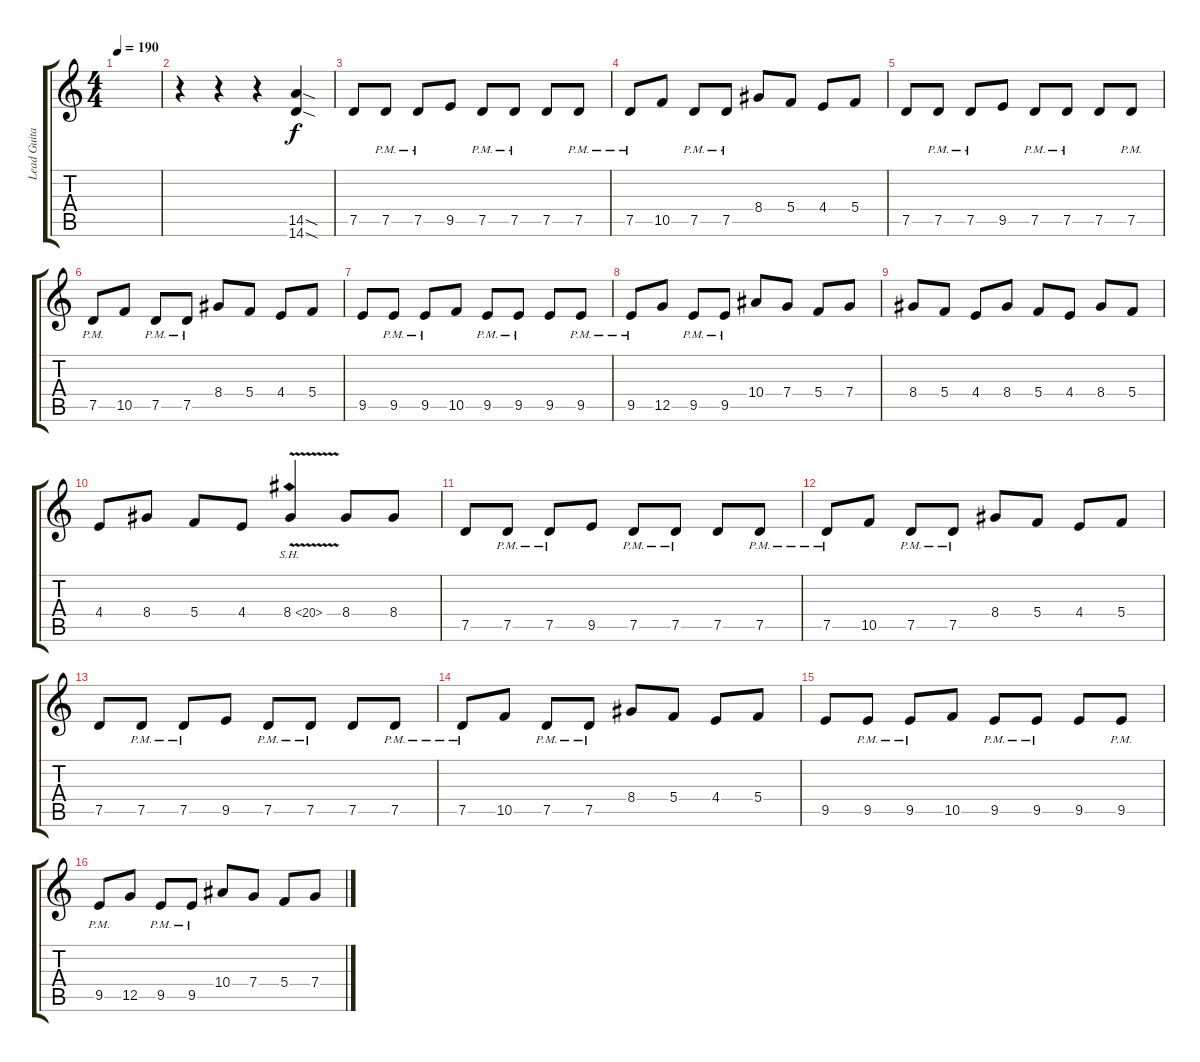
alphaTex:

\track ("Lead Guitar" "Lead Guita") {instrument overdrivenguitar}
\staff {score tabs}
\tuning (D4 A3 F3 C3 G2 C2) {hide}
\ts (4 4)
\tempo 190
\clef g2
\ks c
|
r.4 r.4 r.4 (14.5{sod} 14.6{sod}).4 |
7.5.8 7.5{pm}.8 7.5{pm}.8 9.5.8 7.5{pm}.8 7.5{pm}.8 7.5.8 7.5{pm}.8 |
7.5{pm}.8 10.5.8 7.5{pm}.8 7.5{pm}.8 8.4.8 5.4.8 4.4.8 5.4.8 |
7.5.8 7.5{pm}.8 7.5{pm}.8 9.5.8 7.5{pm}.8 7.5{pm}.8 7.5.8 7.5{pm}.8 |
7.5{pm}.8 10.5.8 7.5{pm}.8 7.5{pm}.8 8.4.8 5.4.8 4.4.8 5.4.8 |
9.5.8 9.5{pm}.8 9.5{pm}.8 10.5.8 9.5{pm}.8 9.5{pm}.8 9.5.8 9.5{pm}.8 |
9.5{pm}.8 12.5.8 9.5{pm}.8 9.5{pm}.8 10.4.8 7.4.8 5.4.8 7.4.8 |
8.4.8 5.4.8 4.4.8 8.4.8 5.4.8 4.4.8 8.4.8 5.4.8 |
4.4.8 8.4.8 5.4.8 4.4.8 8.4{sh 12 v}.4 8.4.8 8.4.8 |
7.5.8 7.5{pm}.8 7.5{pm}.8 9.5.8 7.5{pm}.8 7.5{pm}.8 7.5.8 7.5{pm}.8 |
7.5{pm}.8 10.5.8 7.5{pm}.8 7.5{pm}.8 8.4.8 5.4.8 4.4.8 5.4.8 |
7.5.8 7.5{pm}.8 7.5{pm}.8 9.5.8 7.5{pm}.8 7.5{pm}.8 7.5.8 7.5{pm}.8 |
7.5{pm}.8 10.5.8 7.5{pm}.8 7.5{pm}.8 8.4.8 5.4.8 4.4.8 5.4.8 |
9.5.8 9.5{pm}.8 9.5{pm}.8 10.5.8 9.5{pm}.8 9.5{pm}.8 9.5.8 9.5{pm}.8 |
9.5{pm}.8 12.5.8 9.5{pm}.8 9.5{pm}.8 10.4.8 7.4.8 5.4.8 7.4.8
